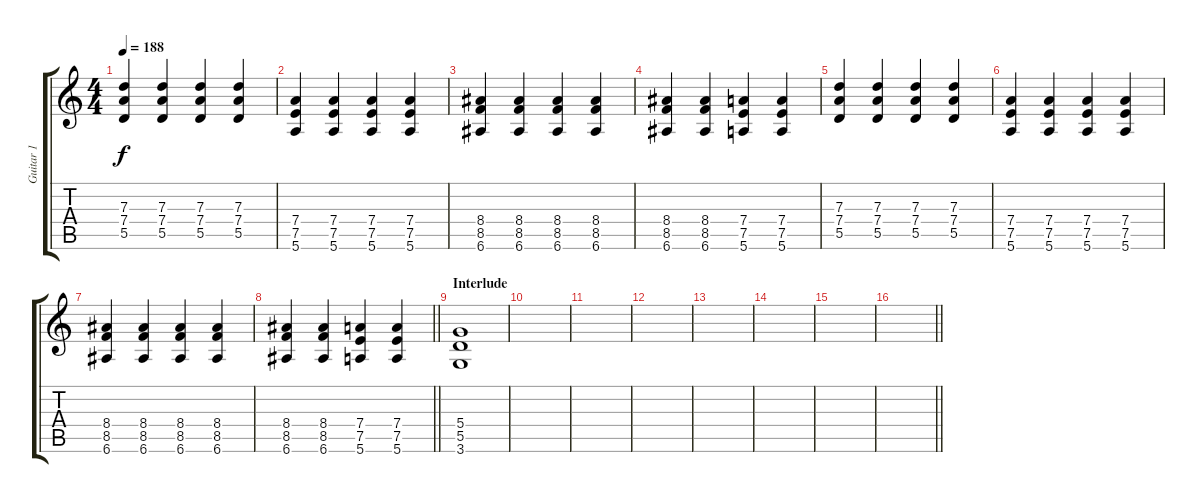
\track ("Guitar 1" "Guitar 1") {instrument electricguitarclean}
\staff {score tabs}
\tuning (E4 B3 G3 D3 A2 E2) {hide}
\ts (4 4)
\tempo 188
\clef g2
\ks c
(7.3 7.4 5.5).4{dy f} (7.3 7.4 5.5).4 (7.3 7.4 5.5).4 (7.3 7.4 5.5).4 |
(7.4 7.5 5.6).4 (7.4 7.5 5.6).4 (7.4 7.5 5.6).4 (7.4 7.5 5.6).4 |
(8.4 8.5 6.6).4 (8.4 8.5 6.6).4 (8.4 8.5 6.6).4 (8.4 8.5 6.6).4 |
(8.4 8.5 6.6).4 (8.4 8.5 6.6).4 (7.4 7.5 5.6).4 (7.4 7.5 5.6).4 |
(7.3 7.4 5.5).4 (7.3 7.4 5.5).4 (7.3 7.4 5.5).4 (7.3 7.4 5.5).4 |
(7.4 7.5 5.6).4 (7.4 7.5 5.6).4 (7.4 7.5 5.6).4 (7.4 7.5 5.6).4 |
(8.4 8.5 6.6).4 (8.4 8.5 6.6).4 (8.4 8.5 6.6).4 (8.4 8.5 6.6).4 |
\barLineRight lightlight
(8.4 8.5 6.6).4 (8.4 8.5 6.6).4 (7.4 7.5 5.6).4 (7.4 7.5 5.6).4 |
\section ("" "Interlude")
(5.4 5.5 3.6).1{instrument electricguitarclean} |
|
|
|
|
|
|
\barLineRight lightlight
